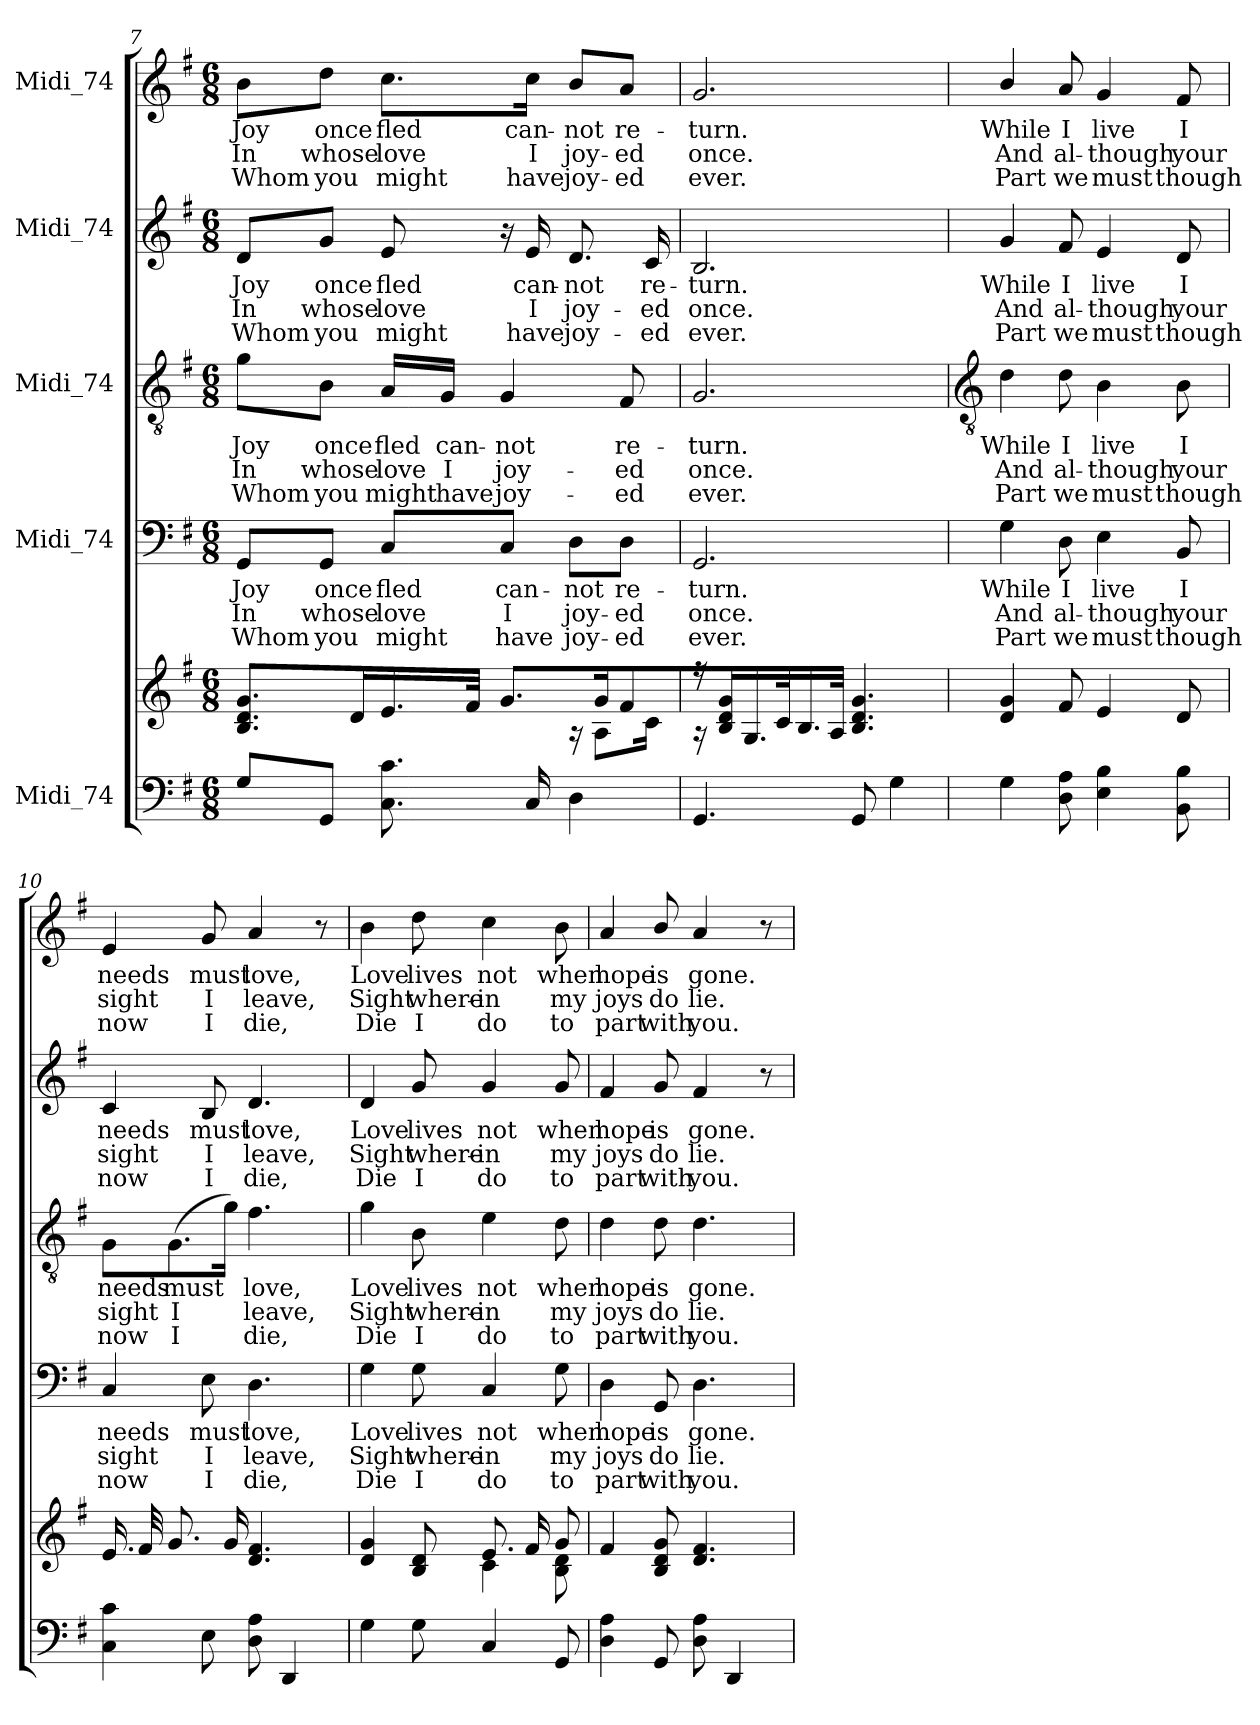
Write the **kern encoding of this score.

**kern	**kern	**kern	**text	**text	**text	**kern	**text	**text	**text	**kern	**text	**text	**text	**kern	**text	**text	**text
*part5	*part5	*part4	*part4	*part4	*part4	*part3	*part3	*part3	*part3	*part2	*part2	*part2	*part2	*part1	*part1	*part1	*part1
*staff6	*staff5	*staff4	*staff4	*staff4	*staff4	*staff3	*staff3	*staff3	*staff3	*staff2	*staff2	*staff2	*staff2	*staff1	*staff1	*staff1	*staff1
*I"Midi_74	*	*I"Midi_74	*	*	*	*I"Midi_74	*	*	*	*I"Midi_74	*	*	*	*I"Midi_74	*	*	*
*clefF4	*clefG2	*clefF4	*	*	*	*clefGv2	*	*	*	*clefG2	*	*	*	*clefG2	*	*	*
*k[f#]	*k[f#]	*k[f#]	*	*	*	*k[f#]	*	*	*	*k[f#]	*	*	*	*k[f#]	*	*	*
*G:	*G:	*G:	*	*	*	*G:	*	*	*	*G:	*	*	*	*G:	*	*	*
*M6/8	*M6/8	*M6/8	*	*	*	*M6/8	*	*	*	*M6/8	*	*	*	*M6/8	*	*	*
=7	=7	=7	=7	=7	=7	=7	=7	=7	=7	=7	=7	=7	=7	=7	=7	=7	=7
*	*^	*	*	*	*	*	*	*	*	*	*	*	*	*	*	*	*
!	!	!	!	!LO:LY:b	!LO:LY:b	!LO:LY:b	!	!LO:LY:b	!LO:LY:b	!LO:LY:b	!	!LO:LY:b	!LO:LY:b	!LO:LY:b	!	!LO:LY:b	!LO:LY:b	!LO:LY:b
8GL	8.B/ 8.d/ 8.g/L	2ryy	8GGL	Joy	In	Whom	8gL	Joy	In	Whom	8dL	Joy	In	Whom	8bL	Joy	In	Whom
!	!	!	!	!LO:LY:b	!LO:LY:b	!LO:LY:b	!	!LO:LY:b	!LO:LY:b	!LO:LY:b	!	!LO:LY:b	!LO:LY:b	!LO:LY:b	!	!LO:LY:b	!LO:LY:b	!LO:LY:b
8GGJ	.	.	8GGJ	once	whose	you	8BJ	once	whose	you	8gJ	once	whose	you	8ddJ	once	whose	you
.	16d/L	.	.	.	.	.	.	.	.	.	.	.	.	.	.	.	.	.
!	!	!	!	!LO:LY:b	!LO:LY:b	!LO:LY:b	!	!LO:LY:b	!LO:LY:b	!LO:LY:b	!	!LO:LY:b	!LO:LY:b	!LO:LY:b	!	!LO:LY:b	!LO:LY:b	!LO:LY:b
8.C 8.cL	16.e/	.	8CL	fled	love	might	16ALL	fled	love	might	8e	fled	love	might	8.ccL	fled	love	might
!	!	!	!	!	!	!	!	!LO:LY:b	!LO:LY:b	!LO:LY:b	!	!	!	!	!	!	!	!
.	.	.	.	.	.	.	16GJJ	can-	-I	have	.	.	.	.	.	.	.	.
.	32f#/JJ	.	.	.	.	.	.	.	.	.	.	.	.	.	.	.	.	.
!	!	!	!	!LO:LY:b	!LO:LY:b	!LO:LY:b	!	!LO:LY:b	!LO:LY:b	!LO:LY:b	!	!	!	!	!	!	!	!
.	8.g/L	.	8CJ	can-	-I	have	4G	not	joy-	-joy-	16r	.	.	.	.	.	.	.
!	!	!	!	!	!	!	!	!	!	!	!	!LO:LY:b	!LO:LY:b	!LO:LY:b	!	!LO:LY:b	!LO:LY:b	!LO:LY:b
16C	.	.	.	.	.	.	.	.	.	.	16eLL	can-	-I	have	16ccJ	can-	-I	have
!	!	!	!	!LO:LY:b	!LO:LY:b	!LO:LY:b	!	!	!	!	!	!LO:LY:b	!LO:LY:b	!LO:LY:b	!	!LO:LY:b	!LO:LY:b	!LO:LY:b
4D	.	16r	8DL	not	joy-	-joy-	.	.	.	.	8.d	not	joy-	-joy-	8bL	not	joy-	-joy-
.	16g/L	8A\L	.	.	.	.	.	.	.	.	.	.	.	.	.	.	.	.
!	!	!	!	!LO:LY:b	!LO:LY:b	!LO:LY:b	!	!LO:LY:b	!LO:LY:b	!LO:LY:b	!	!	!	!	!	!LO:LY:b	!LO:LY:b	!LO:LY:b
.	8f#/J	.	8DJ	-re-	-ed	ed	8F#	-re-	-ed	ed	.	.	.	.	8aJ	-re-	-ed	ed
!	!	!	!	!	!	!	!	!	!	!	!	!LO:LY:b	!LO:LY:b	!LO:LY:b	!	!	!	!
.	.	16c\J	.	.	.	.	.	.	.	.	16cJ	-re-	-ed	ed	.	.	.	.
=8	=8	=8	=8	=8	=8	=8	=8	=8	=8	=8	=8	=8	=8	=8	=8	=8	=8	=8
!	!	!	!	!LO:LY:b	!LO:LY:b	!LO:LY:b	!	!LO:LY:b	!LO:LY:b	!LO:LY:b	!	!LO:LY:b	!LO:LY:b	!LO:LY:b	!	!LO:LY:b	!LO:LY:b	!LO:LY:b
4.GG	16r	16r	2.GG	turn.	once.	ever.	2.G	turn.	once.	ever.	2.B	turn.	once.	ever.	2.g	turn.	once.	ever.
.	16B/ 16d/ 16g/	16ryy	.	.	.	.	.	.	.	.	.	.	.	.	.	.	.	.
.	16.G/	8ryy	.	.	.	.	.	.	.	.	.	.	.	.	.	.	.	.
.	32c/L	.	.	.	.	.	.	.	.	.	.	.	.	.	.	.	.	.
.	16.B/	4ryy	.	.	.	.	.	.	.	.	.	.	.	.	.	.	.	.
.	32A/JJ	.	.	.	.	.	.	.	.	.	.	.	.	.	.	.	.	.
8GG	4.B/ 4.d/ 4.g/	.	.	.	.	.	.	.	.	.	.	.	.	.	.	.	.	.
4G	.	4ryy	.	.	.	.	.	.	.	.	.	.	.	.	.	.	.	.
!!LO:LB:g=z
=9	=9	=9	=9	=9	=9	=9	=9	=9	=9	=9	=9	=9	=9	=9	=9	=9	=9	=9
*	*	*	*	*	*	*	*clefGv2	*	*	*	*	*	*	*	*	*	*	*
!	!	!	!	!LO:LY:b	!LO:LY:b	!LO:LY:b	!	!LO:LY:b	!LO:LY:b	!LO:LY:b	!	!LO:LY:b	!LO:LY:b	!LO:LY:b	!	!LO:LY:b	!LO:LY:b	!LO:LY:b
4G	4d/ 4g/	2ryy	4G	While	And	Part	4d	While	And	Part	4g	While	And	Part	4b/	While	And	Part
!	!	!	!	!LO:LY:b	!LO:LY:b	!LO:LY:b	!	!LO:LY:b	!LO:LY:b	!LO:LY:b	!	!LO:LY:b	!LO:LY:b	!LO:LY:b	!	!LO:LY:b	!LO:LY:b	!LO:LY:b
8D 8A	8f#/	.	8D	I	al-	-we	8d	I	al-	-we	8f#	I	al-	-we	8a	I	al-	-we
!	!	!	!	!LO:LY:b	!LO:LY:b	!LO:LY:b	!	!LO:LY:b	!LO:LY:b	!LO:LY:b	!	!LO:LY:b	!LO:LY:b	!LO:LY:b	!	!LO:LY:b	!LO:LY:b	!LO:LY:b
4E 4B	4e/	.	4E	live	though	must	4B	live	though	must	4e	live	though	must	4g	live	though	must
.	.	4ryy	.	.	.	.	.	.	.	.	.	.	.	.	.	.	.	.
!	!	!	!	!LO:LY:b	!LO:LY:b	!LO:LY:b	!	!LO:LY:b	!LO:LY:b	!LO:LY:b	!	!LO:LY:b	!LO:LY:b	!LO:LY:b	!	!LO:LY:b	!LO:LY:b	!LO:LY:b
8BB 8B	8d/	.	8BB	I	your	though	8B	I	your	though	8d	I	your	though	8f#	I	your	though
=10	=10	=10	=10	=10	=10	=10	=10	=10	=10	=10	=10	=10	=10	=10	=10	=10	=10	=10
!	!	!	!	!LO:LY:b	!LO:LY:b	!LO:LY:b	!	!LO:LY:b	!LO:LY:b	!LO:LY:b	!	!LO:LY:b	!LO:LY:b	!LO:LY:b	!	!LO:LY:b	!LO:LY:b	!LO:LY:b
4C 4c	16.e/LL	2ryy	4C	needs	sight	now	8GL	needs	sight	now	4c	needs	sight	now	4e	needs	sight	now
.	32f#/L	.	.	.	.	.	.	.	.	.	.	.	.	.	.	.	.	.
!	!	!	!	!	!	!	!	!LO:LY:b	!LO:LY:b	!LO:LY:b	!	!	!	!	!	!	!	!
.	8.g/	.	.	.	.	.	(>8.G	must	I	I	.	.	.	.	.	.	.	.
!	!	!	!	!LO:LY:b	!LO:LY:b	!LO:LY:b	!	!	!	!	!	!LO:LY:b	!LO:LY:b	!LO:LY:b	!	!LO:LY:b	!LO:LY:b	!LO:LY:b
8E	.	.	8E	must	I	I	.	.	.	.	8B	must	I	I	8g	must	I	I
.	16g/J	.	.	.	.	.	16gJ)	.	.	.	.	.	.	.	.	.	.	.
!	!	!	!	!LO:LY:b	!LO:LY:b	!LO:LY:b	!	!LO:LY:b	!LO:LY:b	!LO:LY:b	!	!LO:LY:b	!LO:LY:b	!LO:LY:b	!	!LO:LY:b	!LO:LY:b	!LO:LY:b
8D 8A	4.d/ 4.f#/	.	4.D	love,	leave,	die,	4.f#	love,	leave,	die,	4.d	love,	leave,	die,	4a	love,	leave,	die,
4DD	.	4ryy	.	.	.	.	.	.	.	.	.	.	.	.	.	.	.	.
.	.	.	.	.	.	.	.	.	.	.	.	.	.	.	8r	.	.	.
=11	=11	=11	=11	=11	=11	=11	=11	=11	=11	=11	=11	=11	=11	=11	=11	=11	=11	=11
!	!	!	!	!LO:LY:b	!LO:LY:b	!LO:LY:b	!	!LO:LY:b	!LO:LY:b	!LO:LY:b	!	!LO:LY:b	!LO:LY:b	!LO:LY:b	!	!LO:LY:b	!LO:LY:b	!LO:LY:b
4G	4d/ 4g/	4ryy	4G	Love	Sight	Die	4g	Love	Sight	Die	4d	Love	Sight	Die	4b	Love	Sight	Die
!	!	!	!	!LO:LY:b	!LO:LY:b	!LO:LY:b	!	!LO:LY:b	!LO:LY:b	!LO:LY:b	!	!LO:LY:b	!LO:LY:b	!LO:LY:b	!	!LO:LY:b	!LO:LY:b	!LO:LY:b
8G	8B/ 8d/	8ryy	8G	lives	where-	-I	8B	lives	where-	-I	8g	lives	where-	-I	8dd	lives	where-	-I
!	!	!	!	!LO:LY:b	!LO:LY:b	!LO:LY:b	!	!LO:LY:b	!LO:LY:b	!LO:LY:b	!	!LO:LY:b	!LO:LY:b	!LO:LY:b	!	!LO:LY:b	!LO:LY:b	!LO:LY:b
4C	8.e/L	4c\	4C	not	in	do	4e	not	in	do	4g	not	in	do	4cc	not	in	do
.	16f#/L	.	.	.	.	.	.	.	.	.	.	.	.	.	.	.	.	.
!	!	!	!	!LO:LY:b	!LO:LY:b	!LO:LY:b	!	!LO:LY:b	!LO:LY:b	!LO:LY:b	!	!LO:LY:b	!LO:LY:b	!LO:LY:b	!	!LO:LY:b	!LO:LY:b	!LO:LY:b
8GG	8g/J	8B\ 8d\	8G	when	my	to	8d	when	my	to	8g	when	my	to	8b	when	my	to
=12	=12	=12	=12	=12	=12	=12	=12	=12	=12	=12	=12	=12	=12	=12	=12	=12	=12	=12
!	!	!	!	!LO:LY:b	!LO:LY:b	!LO:LY:b	!	!LO:LY:b	!LO:LY:b	!LO:LY:b	!	!LO:LY:b	!LO:LY:b	!LO:LY:b	!	!LO:LY:b	!LO:LY:b	!LO:LY:b
*	*v	*v	*	*	*	*	*	*	*	*	*	*	*	*	*	*	*	*
4D 4A	4f#/	4D	hope	joys	part	4d	hope	joys	part	4f#	hope	joys	part	4a	hope	joys	part
!	!	!	!LO:LY:b	!LO:LY:b	!LO:LY:b	!	!LO:LY:b	!LO:LY:b	!LO:LY:b	!	!LO:LY:b	!LO:LY:b	!LO:LY:b	!	!LO:LY:b	!LO:LY:b	!LO:LY:b
8GG	8B/ 8d/ 8g/	8GG	is	do	with	8d	is	do	with	8g	is	do	with	8b/	is	do	with
!	!	!	!LO:LY:b	!LO:LY:b	!LO:LY:b	!	!LO:LY:b	!LO:LY:b	!LO:LY:b	!	!LO:LY:b	!LO:LY:b	!LO:LY:b	!	!LO:LY:b	!LO:LY:b	!LO:LY:b
8D 8A	4.d/ 4.f#/	4.D	gone.	lie.	you.	4.d	gone.	lie.	you.	4f#	gone.	lie.	you.	4a	gone.	lie.	you.
4DD	.	.	.	.	.	.	.	.	.	.	.	.	.	.	.	.	.
.	.	.	.	.	.	.	.	.	.	8r	.	.	.	8r	.	.	.
=	=	=	=	=	=	=	=	=	=	=	=	=	=	=	=	=	=
*-	*-	*-	*-	*-	*-	*-	*-	*-	*-	*-	*-	*-	*-	*-	*-	*-	*-
